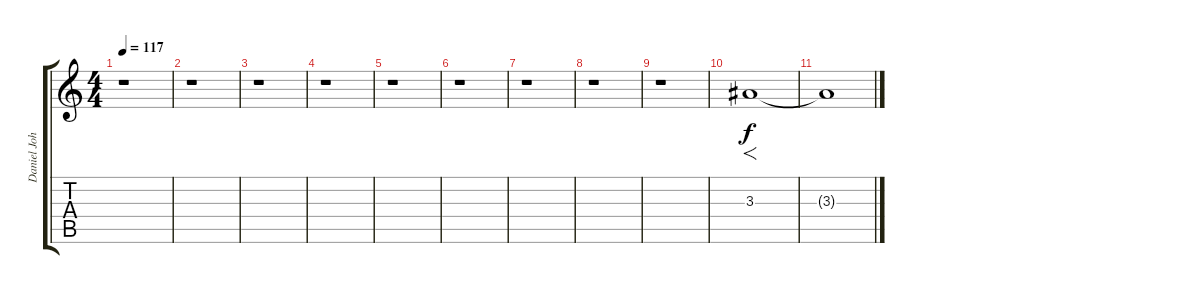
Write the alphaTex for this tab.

\track ("Daniel Johns fills" "Daniel Joh") {instrument distortionguitar}
\staff {score tabs}
\tuning (E4 B3 G3 D3 A2 D2) {hide}
\ts (4 4)
\tempo 117
\clef g2
\ks c
r.1{dy f} |
r.1 |
r.1 |
r.1 |
r.1 |
r.1 |
r.1 |
r.1 |
r.1 |
3.3.1{f} |
3.3{t}.1
